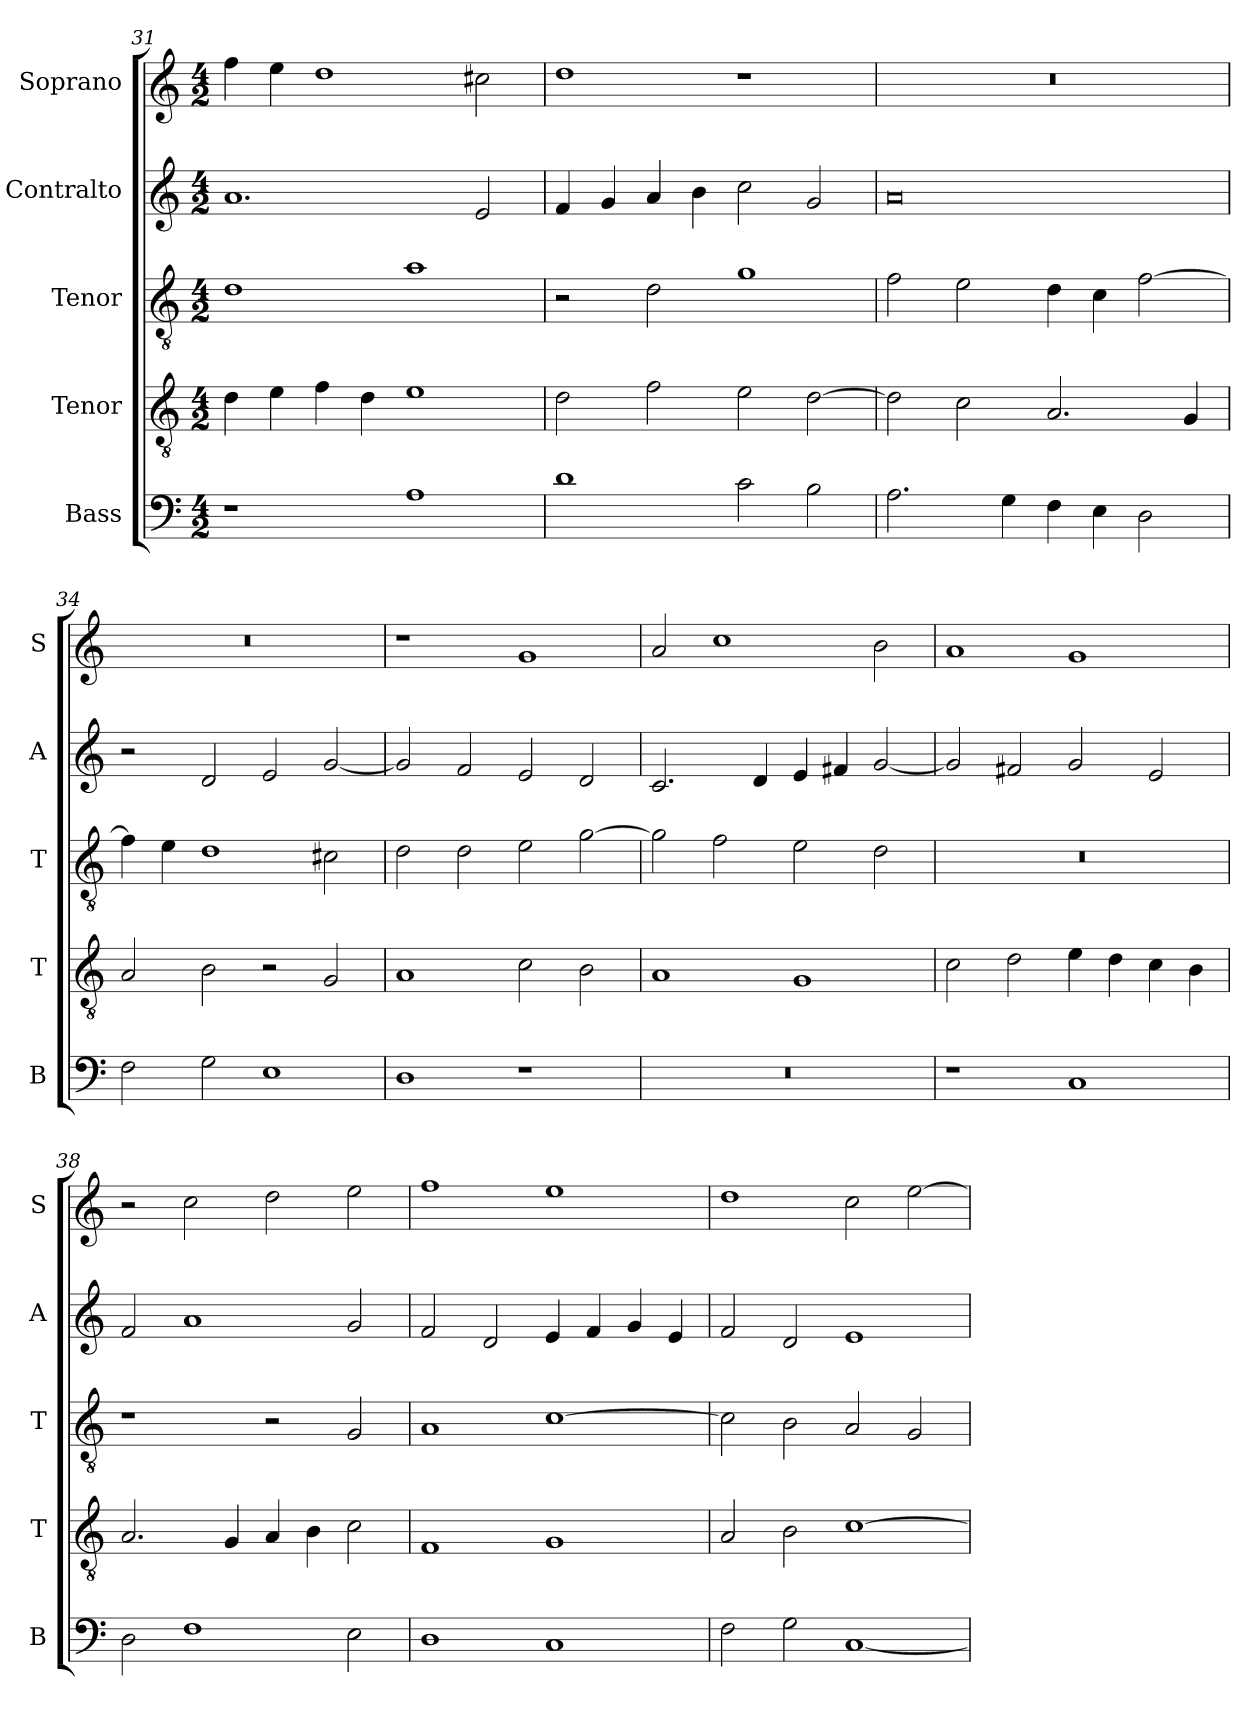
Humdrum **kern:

**kern	**kern	**kern	**kern	**kern
*part5	*part4	*part3	*part2	*part1
*staff5	*staff4	*staff3	*staff2	*staff1
*I"Bass	*I"Tenor	*I"Tenor	*I"Contralto	*I"Soprano
*I'B	*I'T	*I'T	*I'A	*I'S
*clefF4	*clefGv2	*clefGv2	*clefG2	*clefG2
*k[]	*k[]	*k[]	*k[]	*k[]
*G:mix	*G:mix	*G:mix	*G:mix	*G:mix
*M4/2	*M4/2	*M4/2	*M4/2	*M4/2
=31	=31	=31	=31	=31
1r	4d	1d	1.a	4ff
.	4e	.	.	4ee
.	4f	.	.	1dd
.	4d	.	.	.
1A	1e	1a	.	.
.	.	.	2e	2cc#X
=32	=32	=32	=32	=32
1d	2d	2r	4f	1dd
.	.	.	4g	.
.	2f	2d	4a	.
.	.	.	4b	.
2c	2e	1g	2cc	1r
2B	[2d	.	2g	.
=33	=33	=33	=33	=33
2.A	2d]	2f	0a	0r
.	2c	2e	.	.
4G	.	.	.	.
4F	2.A	4d	.	.
4E	.	4c	.	.
2D	.	[2f	.	.
.	4G	.	.	.
=34	=34	=34	=34	=34
2F	2A	4f]	2r	0r
.	.	4e	.	.
2G	2B	1d	2d	.
1E	2r	.	2e	.
.	2G	2c#X	[2g	.
=35	=35	=35	=35	=35
1D	1A	2d	2g]	1r
.	.	2d	2f	.
1r	2c	2e	2e	1g
.	2B	[2g	2d	.
=36	=36	=36	=36	=36
0r	1A	2g]	2.c	2a
.	.	2f	.	1cc
.	.	.	4d	.
.	1G	2e	4e	.
.	.	.	4f#X	.
.	.	2d	[2g	2b
=37	=37	=37	=37	=37
1r	2c	0r	2g]	1a
.	2d	.	2f#X	.
1C	4e	.	2g	1g
.	4d	.	.	.
.	4c	.	2e	.
.	4B	.	.	.
=38	=38	=38	=38	=38
2D	2.A	1r	2f	2r
1F	.	.	1a	2cc
.	4G	.	.	.
.	4A	2r	.	2dd
.	4B	.	.	.
2E	2c	2G	2g	2ee
=39	=39	=39	=39	=39
1D	1F	1A	2f	1ff
.	.	.	2d	.
1C	1G	[1c	4e	1ee
.	.	.	4f	.
.	.	.	4g	.
.	.	.	4e	.
=40	=40	=40	=40	=40
2F	2A	2c]	2f	1dd
2G	2B	2B	2d	.
[1C	[1c	2A	1e	2cc
.	.	2G	.	[2ee
=	=	=	=	=
*-	*-	*-	*-	*-
